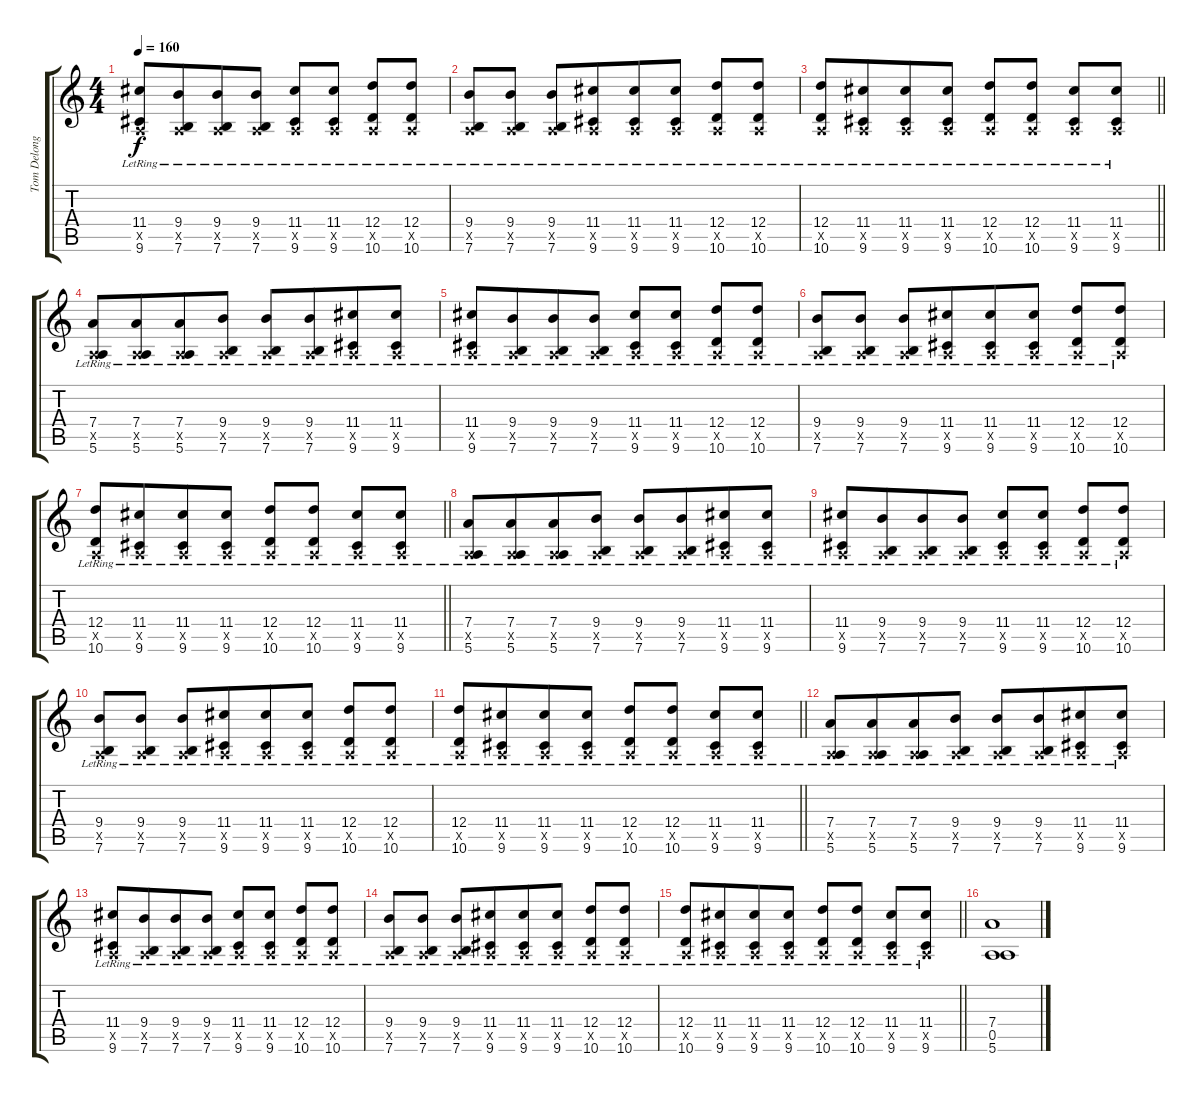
\track ("Tom Delonge Distorted Guitar Right Ear" "Tom Delong") {instrument overdrivenguitar}
\staff {score tabs}
\tuning (E4 B3 G3 D3 A2 E2) {hide}
\ts (4 4)
\tempo 160
\clef g2
\ks c
(11.4{lr} 0.5{x} 9.6{lr}).8{dy f} (9.4{lr} 0.5{x} 7.6{lr}).8{beam merge} (9.4{lr} 0.5{x} 7.6{lr}).8 (9.4{lr} 0.5{x} 7.6{lr}).8 (11.4{lr} 0.5{x} 9.6{lr}).8 (11.4{lr} 0.5{x} 9.6{lr}).8 (12.4{lr} 0.5{x} 10.6{lr}).8{beam merge} (12.4{lr} 0.5{x} 10.6{lr}).8 |
(9.4{lr} 0.5{x} 7.6{lr}).8{beam merge} (9.4{lr} 0.5{x} 7.6{lr}).8 (9.4{lr} 0.5{x} 7.6{lr}).8 (11.4{lr} 0.5{x} 9.6{lr}).8{beam merge} (11.4{lr} 0.5{x} 9.6{lr}).8 (11.4{lr} 0.5{x} 9.6{lr}).8 (12.4{lr} 0.5{x} 10.6{lr}).8{beam merge} (12.4{lr} 0.5{x} 10.6{lr}).8 |
\barLineRight lightlight
(12.4{lr} 0.5{x} 10.6{lr}).8 (11.4{lr} 0.5{x} 9.6{lr}).8{beam merge} (11.4{lr} 0.5{x} 9.6{lr}).8 (11.4{lr} 0.5{x} 9.6{lr}).8 (12.4{lr} 0.5{x} 10.6{lr}).8 (12.4{lr} 0.5{x} 10.6{lr}).8 (11.4{lr} 0.5{x} 9.6{lr}).8 (11.4{lr} 0.5{x} 9.6{lr}).8 |
(7.4{lr} 0.5{x} 5.6{lr}).8 (7.4{lr} 0.5{x} 5.6{lr}).8{beam merge} (7.4{lr} 0.5{x} 5.6{lr}).8{beam merge} (9.4{lr} 0.5{x} 7.6{lr}).8 (9.4{lr} 0.5{x} 7.6{lr}).8 (9.4{lr} 0.5{x} 7.6{lr}).8{beam merge} (11.4{lr} 0.5{x} 9.6{lr}).8 (11.4{lr} 0.5{x} 9.6{lr}).8 |
(11.4{lr} 0.5{x} 9.6{lr}).8 (9.4{lr} 0.5{x} 7.6{lr}).8{beam merge} (9.4{lr} 0.5{x} 7.6{lr}).8 (9.4{lr} 0.5{x} 7.6{lr}).8 (11.4{lr} 0.5{x} 9.6{lr}).8 (11.4{lr} 0.5{x} 9.6{lr}).8 (12.4{lr} 0.5{x} 10.6{lr}).8{beam merge} (12.4{lr} 0.5{x} 10.6{lr}).8 |
(9.4{lr} 0.5{x} 7.6{lr}).8{beam merge} (9.4{lr} 0.5{x} 7.6{lr}).8 (9.4{lr} 0.5{x} 7.6{lr}).8 (11.4{lr} 0.5{x} 9.6{lr}).8{beam merge} (11.4{lr} 0.5{x} 9.6{lr}).8 (11.4{lr} 0.5{x} 9.6{lr}).8 (12.4{lr} 0.5{x} 10.6{lr}).8{beam merge} (12.4{lr} 0.5{x} 10.6{lr}).8 |
\barLineRight lightlight
(12.4{lr} 0.5{x} 10.6{lr}).8 (11.4{lr} 0.5{x} 9.6{lr}).8{beam merge} (11.4{lr} 0.5{x} 9.6{lr}).8 (11.4{lr} 0.5{x} 9.6{lr}).8 (12.4{lr} 0.5{x} 10.6{lr}).8 (12.4{lr} 0.5{x} 10.6{lr}).8 (11.4{lr} 0.5{x} 9.6{lr}).8 (11.4{lr} 0.5{x} 9.6{lr}).8 |
(7.4{lr} 0.5{x} 5.6{lr}).8 (7.4{lr} 0.5{x} 5.6{lr}).8{beam merge} (7.4{lr} 0.5{x} 5.6{lr}).8{beam merge} (9.4{lr} 0.5{x} 7.6{lr}).8 (9.4{lr} 0.5{x} 7.6{lr}).8 (9.4{lr} 0.5{x} 7.6{lr}).8{beam merge} (11.4{lr} 0.5{x} 9.6{lr}).8 (11.4{lr} 0.5{x} 9.6{lr}).8 |
(11.4{lr} 0.5{x} 9.6{lr}).8 (9.4{lr} 0.5{x} 7.6{lr}).8{beam merge} (9.4{lr} 0.5{x} 7.6{lr}).8 (9.4{lr} 0.5{x} 7.6{lr}).8 (11.4{lr} 0.5{x} 9.6{lr}).8 (11.4{lr} 0.5{x} 9.6{lr}).8 (12.4{lr} 0.5{x} 10.6{lr}).8{beam merge} (12.4{lr} 0.5{x} 10.6{lr}).8 |
(9.4{lr} 0.5{x} 7.6{lr}).8{beam merge} (9.4{lr} 0.5{x} 7.6{lr}).8 (9.4{lr} 0.5{x} 7.6{lr}).8 (11.4{lr} 0.5{x} 9.6{lr}).8{beam merge} (11.4{lr} 0.5{x} 9.6{lr}).8 (11.4{lr} 0.5{x} 9.6{lr}).8 (12.4{lr} 0.5{x} 10.6{lr}).8{beam merge} (12.4{lr} 0.5{x} 10.6{lr}).8 |
\barLineRight lightlight
(12.4{lr} 0.5{x} 10.6{lr}).8 (11.4{lr} 0.5{x} 9.6{lr}).8{beam merge} (11.4{lr} 0.5{x} 9.6{lr}).8 (11.4{lr} 0.5{x} 9.6{lr}).8 (12.4{lr} 0.5{x} 10.6{lr}).8 (12.4{lr} 0.5{x} 10.6{lr}).8 (11.4{lr} 0.5{x} 9.6{lr}).8 (11.4{lr} 0.5{x} 9.6{lr}).8 |
(7.4{lr} 0.5{x} 5.6{lr}).8 (7.4{lr} 0.5{x} 5.6{lr}).8{beam merge} (7.4{lr} 0.5{x} 5.6{lr}).8{beam merge} (9.4{lr} 0.5{x} 7.6{lr}).8 (9.4{lr} 0.5{x} 7.6{lr}).8 (9.4{lr} 0.5{x} 7.6{lr}).8{beam merge} (11.4{lr} 0.5{x} 9.6{lr}).8 (11.4{lr} 0.5{x} 9.6{lr}).8 |
(11.4{lr} 0.5{x} 9.6{lr}).8 (9.4{lr} 0.5{x} 7.6{lr}).8{beam merge} (9.4{lr} 0.5{x} 7.6{lr}).8 (9.4{lr} 0.5{x} 7.6{lr}).8 (11.4{lr} 0.5{x} 9.6{lr}).8 (11.4{lr} 0.5{x} 9.6{lr}).8 (12.4{lr} 0.5{x} 10.6{lr}).8{beam merge} (12.4{lr} 0.5{x} 10.6{lr}).8 |
(9.4{lr} 0.5{x} 7.6{lr}).8{beam merge} (9.4{lr} 0.5{x} 7.6{lr}).8 (9.4{lr} 0.5{x} 7.6{lr}).8 (11.4{lr} 0.5{x} 9.6{lr}).8{beam merge} (11.4{lr} 0.5{x} 9.6{lr}).8 (11.4{lr} 0.5{x} 9.6{lr}).8 (12.4{lr} 0.5{x} 10.6{lr}).8{beam merge} (12.4{lr} 0.5{x} 10.6{lr}).8 |
\barLineRight lightlight
(12.4{lr} 0.5{x} 10.6{lr}).8 (11.4{lr} 0.5{x} 9.6{lr}).8{beam merge} (11.4{lr} 0.5{x} 9.6{lr}).8 (11.4{lr} 0.5{x} 9.6{lr}).8 (12.4{lr} 0.5{x} 10.6{lr}).8 (12.4{lr} 0.5{x} 10.6{lr}).8 (11.4{lr} 0.5{x} 9.6{lr}).8 (11.4{lr} 0.5{x} 9.6{lr}).8 |
(7.4 0.5 5.6).1
